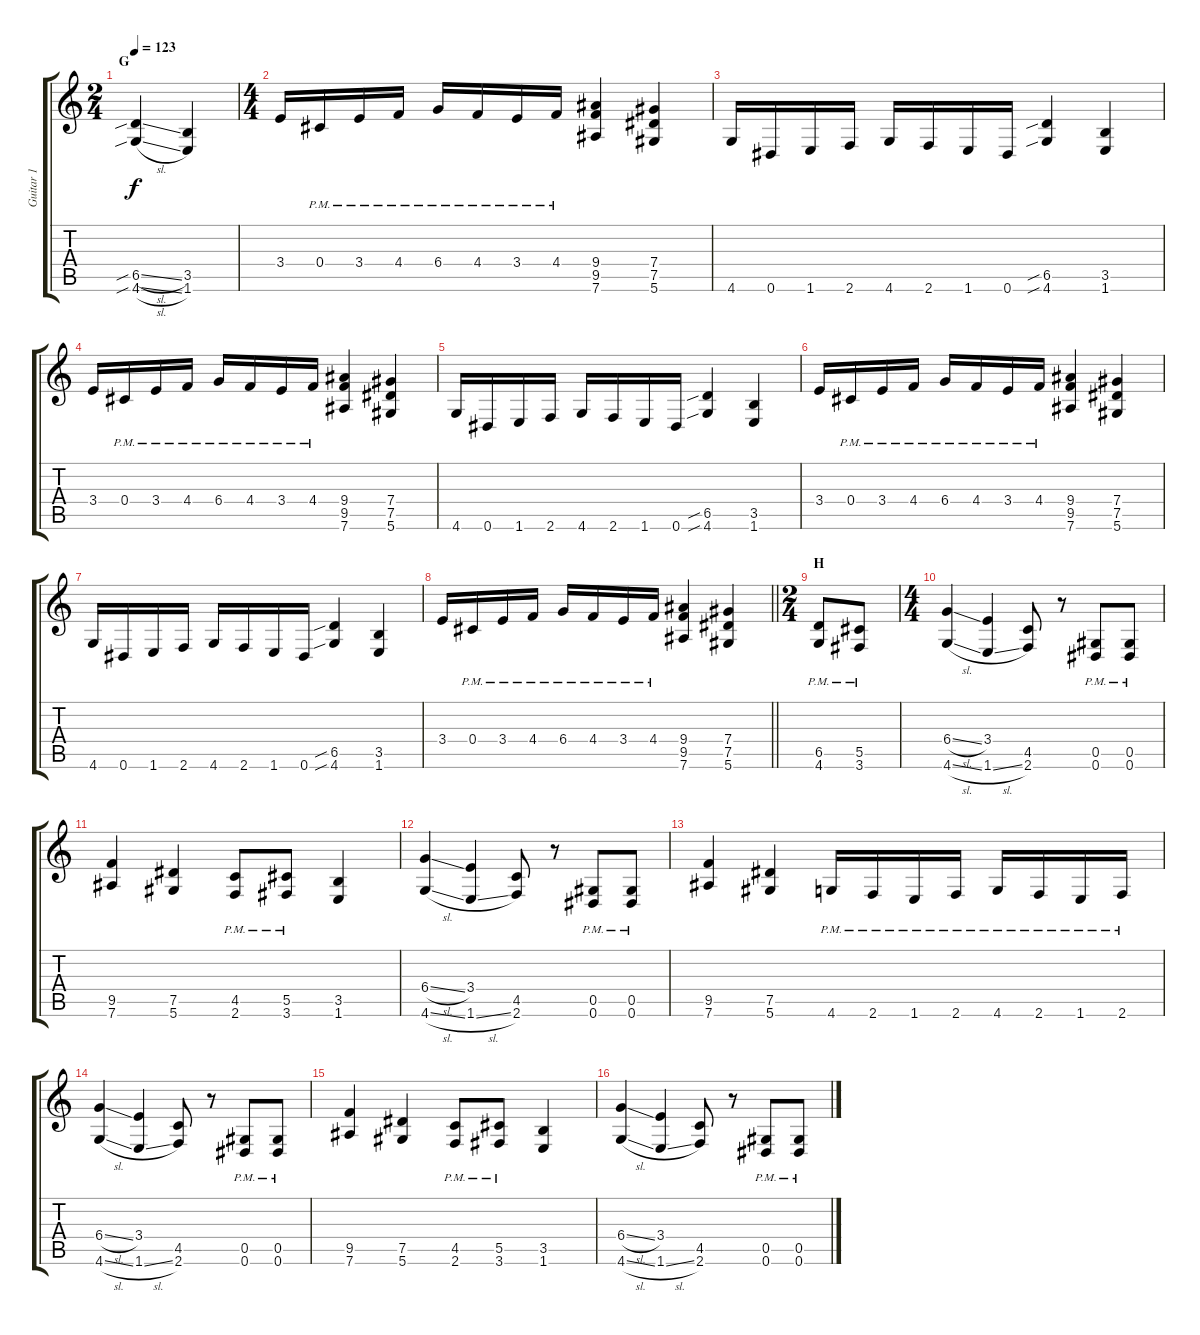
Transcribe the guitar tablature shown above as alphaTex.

\track ("Guitar 1" "Guitar 1") {instrument distortionguitar}
\staff {score tabs}
\tuning (Eb4 Bb3 Gb3 Db3 Ab2 Eb2) {hide}
\ts (2 4)
\section ("" "G")
\tempo 123
\clef g2
\ks c
(6.5{sib sl} 4.6{sib sl}).4{dy f} (3.5 1.6).4 |
\ts (4 4)
3.4.16 0.4{pm}.16 3.4{pm}.16 4.4{pm}.16 6.4{pm}.16 4.4{pm}.16 3.4{pm}.16 4.4{pm}.16 (9.4 9.5 7.6).4 (7.4 7.5 5.6).4 |
4.6.16 0.6.16 1.6.16 2.6.16 4.6.16 2.6.16 1.6.16 0.6.16 (6.5{sib} 4.6{sib}).4 (3.5 1.6).4 |
3.4.16 0.4{pm}.16 3.4{pm}.16 4.4{pm}.16 6.4{pm}.16 4.4{pm}.16 3.4{pm}.16 4.4{pm}.16 (9.4 9.5 7.6).4 (7.4 7.5 5.6).4 |
4.6.16 0.6.16 1.6.16 2.6.16 4.6.16 2.6.16 1.6.16 0.6.16 (6.5{sib} 4.6{sib}).4 (3.5 1.6).4 |
3.4.16 0.4{pm}.16 3.4{pm}.16 4.4{pm}.16 6.4{pm}.16 4.4{pm}.16 3.4{pm}.16 4.4{pm}.16 (9.4 9.5 7.6).4 (7.4 7.5 5.6).4 |
4.6.16 0.6.16 1.6.16 2.6.16 4.6.16 2.6.16 1.6.16 0.6.16 (6.5{sib} 4.6{sib}).4 (3.5 1.6).4 |
\barLineRight lightlight
3.4.16 0.4{pm}.16 3.4{pm}.16 4.4{pm}.16 6.4{pm}.16 4.4{pm}.16 3.4{pm}.16 4.4{pm}.16 (9.4 9.5 7.6).4 (7.4 7.5 5.6).4 |
\ts (2 4)
\section ("" "H")
(6.5{pm} 4.6{pm}).8 (5.5{pm} 3.6{pm}).8 |
\ts (4 4)
(6.4{sl} 4.6{sl}).4 (3.4 1.6{sl}).4 (4.5 2.6).8 r.8 (0.5{pm} 0.6{pm}).8 (0.5{pm} 0.6{pm}).8 |
(9.5 7.6).4 (7.5 5.6).4 (4.5{pm} 2.6{pm}).8 (5.5{pm} 3.6{pm}).8 (3.5 1.6).4 |
(6.4{sl} 4.6{sl}).4 (3.4 1.6{sl}).4 (4.5 2.6).8 r.8 (0.5{pm} 0.6{pm}).8 (0.5{pm} 0.6{pm}).8 |
(9.5 7.6).4 (7.5 5.6).4 4.6{pm}.16 2.6{pm}.16 1.6{pm}.16 2.6{pm}.16 4.6{pm}.16 2.6{pm}.16 1.6{pm}.16 2.6{pm}.16 |
(6.4{sl} 4.6{sl}).4 (3.4 1.6{sl}).4 (4.5 2.6).8 r.8 (0.5{pm} 0.6{pm}).8 (0.5{pm} 0.6{pm}).8 |
(9.5 7.6).4 (7.5 5.6).4 (4.5{pm} 2.6{pm}).8 (5.5{pm} 3.6{pm}).8 (3.5 1.6).4 |
(6.4{sl} 4.6{sl}).4 (3.4 1.6{sl}).4 (4.5 2.6).8 r.8 (0.5{pm} 0.6{pm}).8 (0.5{pm} 0.6{pm}).8
